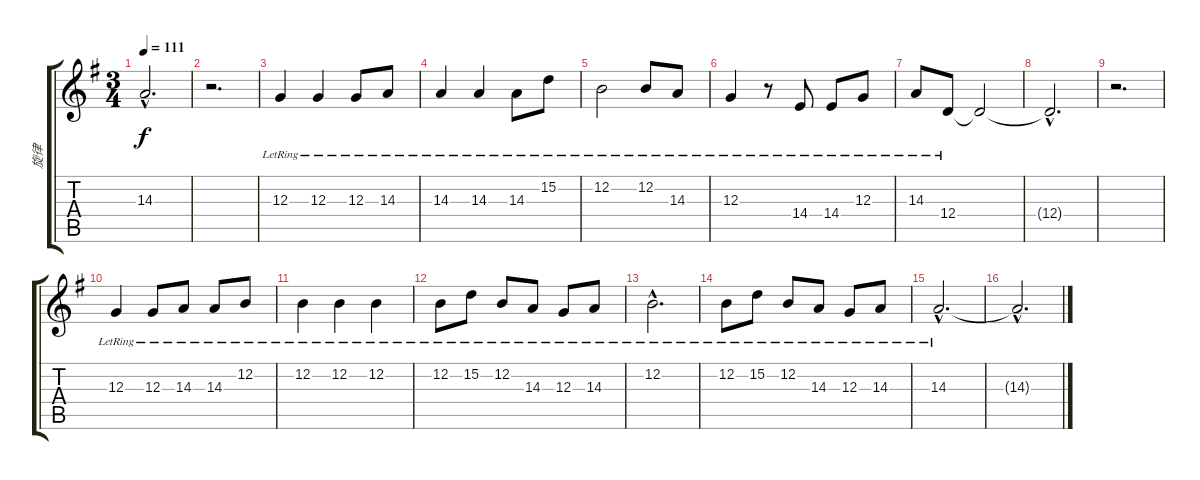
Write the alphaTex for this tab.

\track ("旋律" "旋律") {instrument electricgrandpiano}
\staff {score tabs}
\tuning (E4 B3 G3 D3 A2 E2) {hide}
\ts (3 4)
\tempo 111
\clef g2
\ks g
14.3{hac t}.2{d dy f} |
r.2{d} |
12.3{lr}.4 12.3{lr}.4 12.3{lr}.8 14.3{lr}.8 |
14.3{lr}.4 14.3{lr}.4 14.3{lr}.8 15.2{lr}.8 |
12.2{lr}.2 12.2{lr}.8 14.3{lr}.8 |
12.3{lr}.4 r.8 14.4{lr}.8 14.4{lr}.8 12.3{lr}.8 |
14.3{lr}.8 12.4{lr}.8 12.4{t}.2 |
12.4{hac t}.2{d} |
r.2{d} |
12.3{lr}.4 12.3{lr}.8 14.3{lr}.8 14.3{lr}.8 12.2{lr}.8 |
12.2{lr}.4 12.2{lr}.4 12.2{lr}.4 |
12.2{lr}.8 15.2{lr}.8 12.2{lr}.8 14.3{lr}.8 12.3{lr}.8 14.3{lr}.8 |
12.2{hac lr}.2{d} |
12.2{lr}.8 15.2{lr}.8 12.2{lr}.8 14.3{lr}.8 12.3{lr}.8 14.3{lr}.8 |
14.3{hac lr}.2{d} |
14.3{hac t}.2{d}
